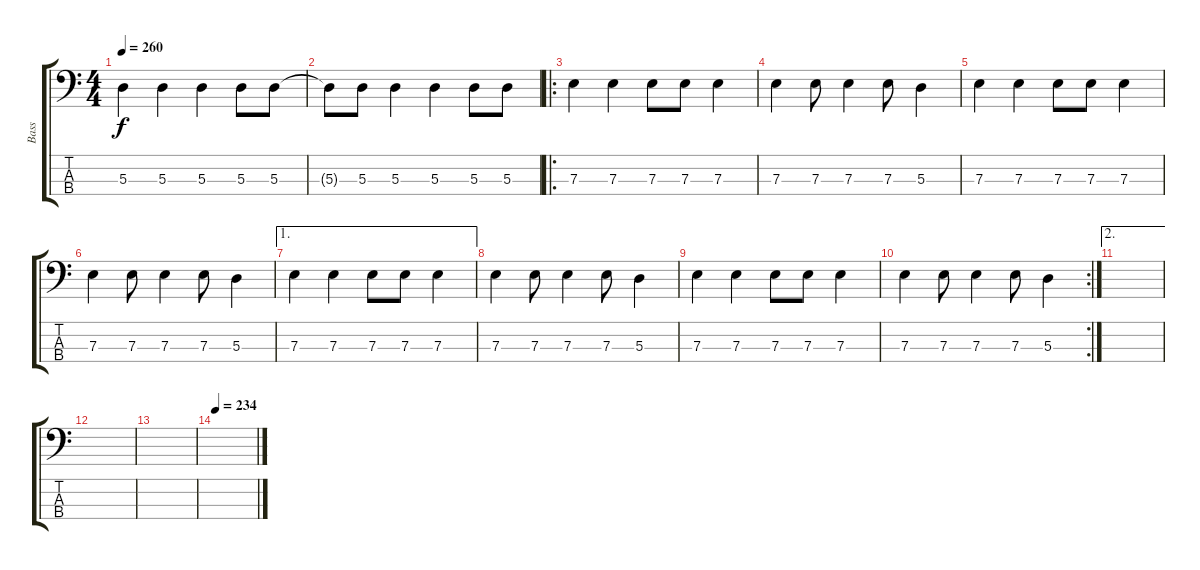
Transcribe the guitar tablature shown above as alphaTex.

\track ("Bass" "Bass") {instrument electricbassfinger}
\staff {score tabs}
\tuning (G2 D2 A1 E1) {hide}
\ts (4 4)
\tempo 260
\clef f4
\ks c
5.3.4{dy f} 5.3.4 5.3.4 5.3.8 5.3.8 |
5.3{t}.8 5.3.8 5.3.4 5.3.4 5.3.8 5.3.8 |
\ro
7.3.4 7.3.4 7.3.8 7.3.8 7.3.4 |
7.3.4 7.3.8 7.3.4 7.3.8 5.3.4 |
7.3.4 7.3.4 7.3.8 7.3.8 7.3.4 |
7.3.4 7.3.8 7.3.4 7.3.8 5.3.4 |
\ae 1
7.3.4 7.3.4 7.3.8 7.3.8 7.3.4 |
7.3.4 7.3.8 7.3.4 7.3.8 5.3.4 |
7.3.4 7.3.4 7.3.8 7.3.8 7.3.4 |
\rc 2
7.3.4 7.3.8 7.3.4 7.3.8 5.3.4 |
\ae 2
|
|
|
\tempo 234
